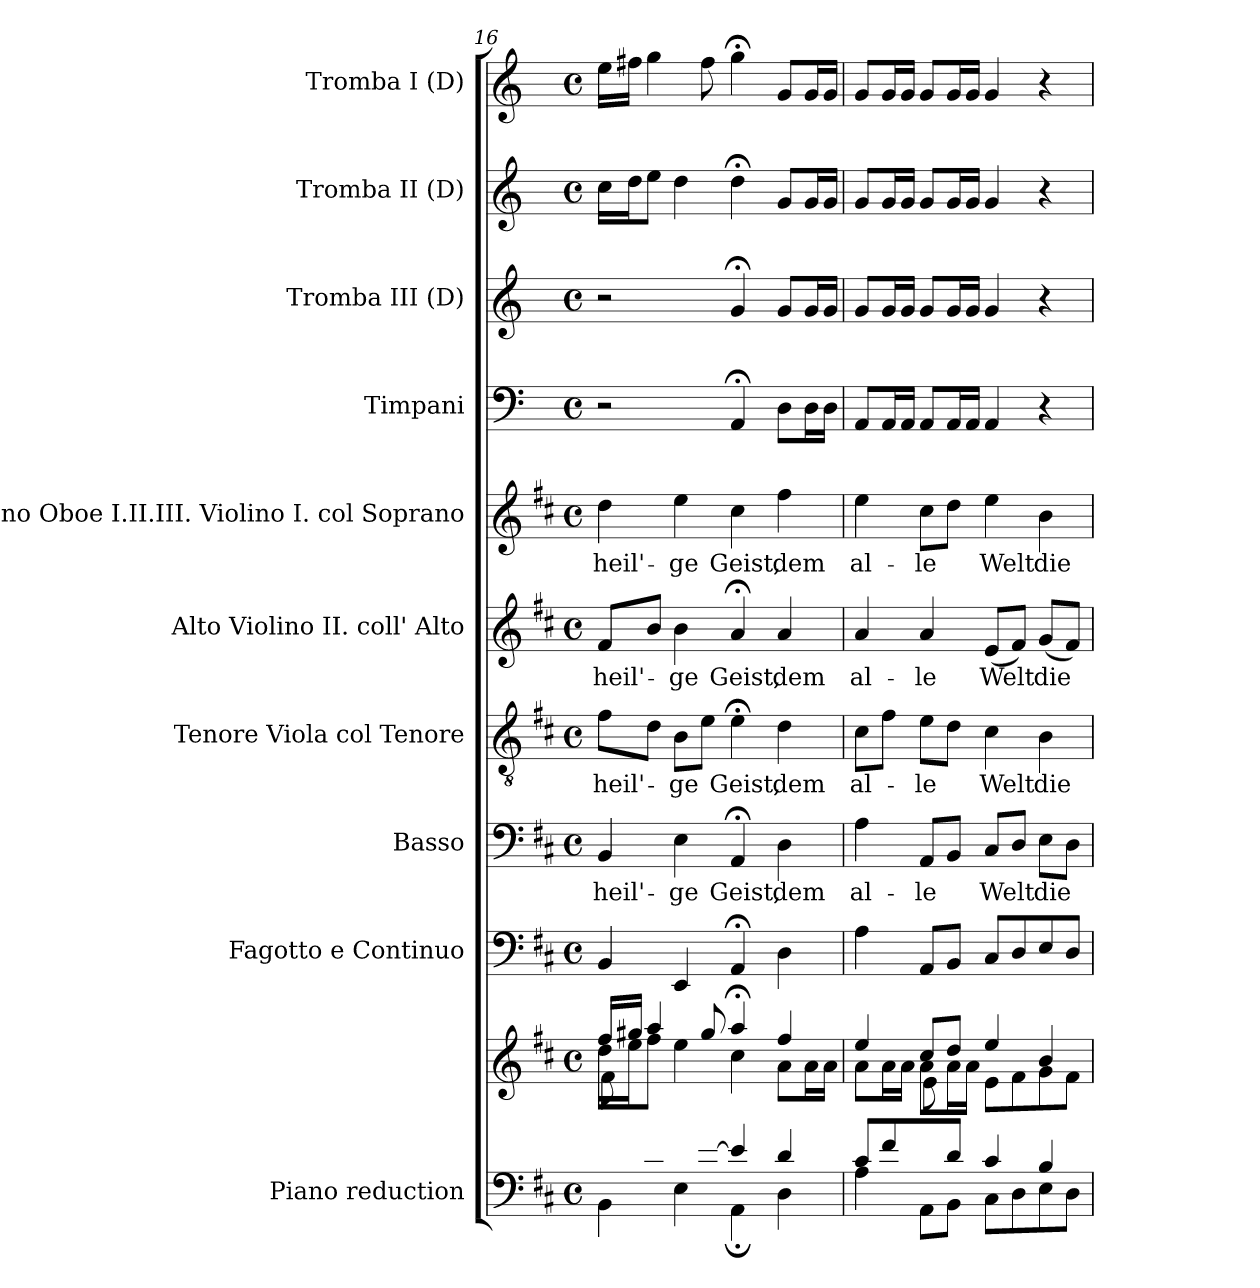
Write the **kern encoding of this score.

**kern	**kern	**kern	**kern	**text	**kern	**text	**kern	**text	**kern	**text	**kern	**kern	**kern	**kern
*part10	*part10	*part9	*part8	*part8	*part7	*part7	*part6	*part6	*part5	*part5	*part4	*part3	*part2	*part1
*staff11	*staff10	*staff9	*staff8	*staff8	*staff7	*staff7	*staff6	*staff6	*staff5	*staff5	*staff4	*staff3	*staff2	*staff1
*I"Piano reduction	*	*I"Fagotto e Continuo	*I"Basso	*	*I"Tenore Viola col Tenore	*	*I"Alto Violino II. coll' Alto	*	*I"Soprano Oboe I.II.III. Violino I. col Soprano	*	*I"Timpani	*I"Tromba III (D)	*I"Tromba II (D)	*I"Tromba I (D)
*I'Pno	*	*	*	*	*	*	*	*	*	*	*I'Timp	*	*	*
*clefF4	*clefG2	*clefF4	*clefF4	*	*clefGv2	*	*clefG2	*	*clefG2	*	*clefF4	*clefG2	*clefG2	*clefG2
*	*	*	*	*	*	*	*	*	*	*	*	*ITrd-1c-2	*ITrd-1c-2	*ITrd-1c-2
*k[f#c#]	*k[f#c#]	*k[f#c#]	*k[f#c#]	*	*k[f#c#]	*	*k[f#c#]	*	*k[f#c#]	*	*k[]	*k[f#c#]	*k[f#c#]	*k[f#c#]
*M4/4	*M4/4	*M4/4	*M4/4	*	*M4/4	*	*M4/4	*	*M4/4	*	*M4/4	*M4/4	*M4/4	*M4/4
*met(c)	*met(c)	*met(c)	*met(c)	*	*met(c)	*	*met(c)	*	*met(c)	*	*met(c)	*met(c)	*met(c)	*met(c)
=16	=16	=16	=16	=16	=16	=16	=16	=16	=16	=16	=16	=16	=16	=16
*^	*^	*	*	*	*	*	*	*	*	*	*	*	*	*
*	*	*	*^	*	*	*	*	*	*	*	*	*	*	*	*	*
!	!	!	!	!	!	!	!LO:LY:b	!	!LO:LY:b	!	!LO:LY:b	!	!LO:LY:b	!	!	!	!
8ryy	4BB\	16ff#/LL	16dd\LL	8f#\L	4BB/	4BB/	heil'-	8f#\L	heil'-	8f#/L	heil'-	4dd\	heil'-	2r	2r	16dd\LL	16ff#\LL
.	.	16gg#X/JJ	16ee\J	.	.	.	.	.	.	.	.	.	.	.	.	16ee\J	16gg#X\JJ
8d/	.	4aa/	8ff#\J	2..ryy	.	.	.	8d\J	.	8b/J	.	.	.	.	.	8ff#\J	4aa\
!	!	!	!	!	!	!	!LO:LY:b	!	!LO:LY:b	!	!LO:LY:b	!	!LO:LY:b	!	!	!	!
8B/	4E\	.	4ee\	.	4EE/	4E\	ge	8B\L	-ge	4b\	-ge	4ee\	ge	.	.	4ee\	.
[8e/J	.	8gg#/	.	.	.	.	.	8e\J	.	.	.	.	.	.	.	.	8gg#\
!	!	!	!	!	!	!	!LO:LY:b	!	!LO:LY:b	!	!LO:LY:b	!	!LO:LY:b	!	!	!	!
4e/]	4AA;\	4aa;</	4cc#\	.	4AA;</	4AA;</	Geist,	4e;<\	Geist,	4a;</	Geist,	4cc#\	Geist,	4AA;</	4a;</	4ee;<\	4aa;<\
!	!	!	!	!	!	!	!LO:LY:b	!	!LO:LY:b	!	!LO:LY:b	!	!LO:LY:b	!	!	!	!
4d/	4D\	4ff#/	8a\L	.	4D\	4D\	dem	4d\	dem	4a/	dem	4ff#\	dem	8D\L	8a/L	8a/L	8a/L
.	.	.	16a\L	.	.	.	.	.	.	.	.	.	.	16D\L	16a/L	16a/L	16a/L
.	.	.	16a\JJ	.	.	.	.	.	.	.	.	.	.	16D\JJ	16a/JJ	16a/JJ	16a/JJ
=17	=17	=17	=17	=17	=17	=17	=17	=17	=17	=17	=17	=17	=17	=17	=17	=17	=17
!	!	!	!	!	!	!	!LO:LY:b	!	!LO:LY:b	!	!LO:LY:b	!	!LO:LY:b	!	!	!	!
8c#/L	4A\	4ee/	8a\L	4ryy	4A\	4A\	al-	8c#\L	al-	4a/	al-	4ee\	al-	8AA/L	8a/L	8a/L	8a/L
8f#/J	.	.	16a\L	.	.	.	.	8f#\J	.	.	.	.	.	16AA/L	16a/L	16a/L	16a/L
.	.	.	16a\JJ	.	.	.	.	.	.	.	.	.	.	16AA/JJ	16a/JJ	16a/JJ	16a/JJ
!	!	!	!	!	!	!	!LO:LY:b	!	!LO:LY:b	!	!LO:LY:b	!	!LO:LY:b	!	!	!	!
8ryy	8AA\L	8cc#/L	8a\L	8e\L	8AA/L	8AA/L	le	8e\L	le	4a/	le	8cc#\L	le	8AA/L	8a/L	8a/L	8a/L
8d/J	8BB\J	8dd/J	16a\L	2ryy	8BB/J	8BB/J	.	8d\J	.	.	.	8dd\J	.	16AA/L	16a/L	16a/L	16a/L
.	.	.	16a\JJ	.	.	.	.	.	.	.	.	.	.	16AA/JJ	16a/JJ	16a/JJ	16a/JJ
!	!	!	!	!	!	!	!LO:LY:b	!	!LO:LY:b	!	!LO:LY:b	!	!LO:LY:b	!	!	!	!
4c#/	8C#\L	4ee/	8e\L	.	8C#/L	8C#/L	Welt	4c#\	Welt	(8e/L	Welt	4ee\	Welt	4AA/	4a/	4a/	4a/
.	8D\	.	8f#\	.	8D/	8D/J	.	.	.	8f#/J)	.	.	.	.	.	.	.
!	!	!	!	!	!	!	!LO:LY:b	!	!LO:LY:b	!	!LO:LY:b	!	!LO:LY:b	!	!	!	!
4B/	8E\	4b/	8g\	.	8E/	8E\L	die	4B\	die	(8g/L	die	4b\	die	4r	4r	4r	4r
.	8D\J	.	8f#\J	8ryy	8D/J	8D\J	.	.	.	8f#/J)	.	.	.	.	.	.	.
*v	*v	*	*	*	*	*	*	*	*	*	*	*	*	*	*	*	*
*	*v	*v	*v	*	*	*	*	*	*	*	*	*	*	*	*	*
=	=	=	=	=	=	=	=	=	=	=	=	=	=	=
*-	*-	*-	*-	*-	*-	*-	*-	*-	*-	*-	*-	*-	*-	*-
